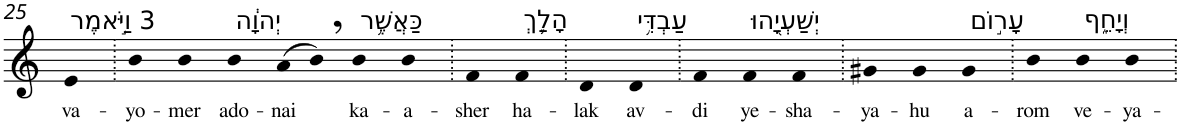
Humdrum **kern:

**kern	**text
*part1	*part1
*staff1	*staff1
*I"Piano	*
*I'Pno	*
!!LO:PB:g=z
*clefG2	*
*k[]	*
=25	=25
!LO:TX:a:t=3 וַיֹּ֣אמֶר	!
!	!LO:LY:b
4e	va-
=26.	=26.
!	!LO:LY:b
4b	-yo-
!	!LO:LY:b
4b	-mer
!LO:TX:a:t=יְהוָ֔ה	!
!	!LO:LY:b
4b	ado-
!	!LO:LY:b
(8a	-nai
8b,)	.
!LO:TX:a:t=כַּאֲשֶׁ֥ר	!
!	!LO:LY:b
4b	ka-
!	!LO:LY:b
4b	-a-
=27.	=27.
!	!LO:LY:b
4f	-sher
!LO:TX:a:t=הָלַ֛ךְ	!
!	!LO:LY:b
4f	ha-
=28.	=28.
!	!LO:LY:b
4d	-lak
!LO:TX:a:t=עַבְדִּ֥י	!
!	!LO:LY:b
4d	av-
=29.	=29.
!	!LO:LY:b
4f	-di
!LO:TX:a:t=יְשַׁעְיָ֖הוּ	!
!	!LO:LY:b
4f	ye-
!	!LO:LY:b
4f	-sha-
=30.	=30.
!	!LO:LY:b
4g#X	-ya-
!	!LO:LY:b
4g#	-hu
!LO:TX:a:t=עָר֣וֹם	!
!	!LO:LY:b
4g#	a-
=31.	=31.
!	!LO:LY:b
4b	-rom
!LO:TX:a:t=וְיָחֵ֑ף	!
!	!LO:LY:b
4b	ve-
!	!LO:LY:b
4b	-ya-
=.	=.
*-	*-
